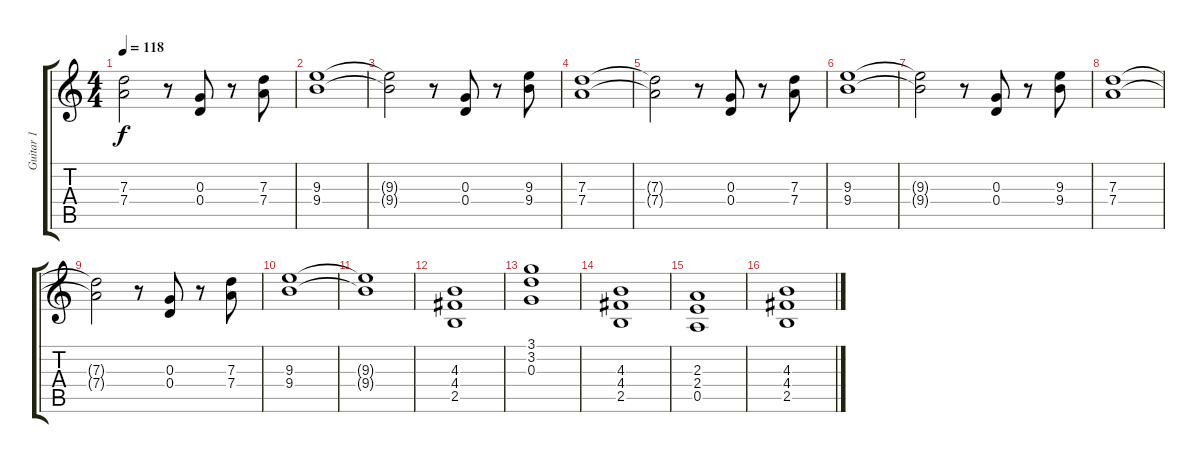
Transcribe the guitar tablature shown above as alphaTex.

\track ("Guitar 1" "Guitar 1") {instrument overdrivenguitar}
\staff {score tabs}
\tuning (E4 B3 G3 D3 A2 E2) {hide}
\ts (4 4)
\tempo 118
\clef g2
\ks c
(7.3{t} 7.4{t}).2{dy f} r.8 (0.3 0.4).8 r.8 (7.3 7.4).8 |
(9.3 9.4).1 |
(9.3{t} 9.4{t}).2 r.8 (0.3 0.4).8 r.8 (9.3 9.4).8 |
(7.3 7.4).1 |
(7.3{t} 7.4{t}).2 r.8 (0.3 0.4).8 r.8 (7.3 7.4).8 |
(9.3 9.4).1 |
(9.3{t} 9.4{t}).2 r.8 (0.3 0.4).8 r.8 (9.3 9.4).8 |
(7.3 7.4).1 |
(7.3{t} 7.4{t}).2 r.8 (0.3 0.4).8 r.8 (7.3 7.4).8 |
(9.3 9.4).1 |
(9.3{t} 9.4{t}).1 |
(4.3 4.4 2.5).1 |
(3.1 3.2 0.3).1 |
(4.3 4.4 2.5).1 |
(2.3 2.4 0.5).1 |
(4.3 4.4 2.5).1
